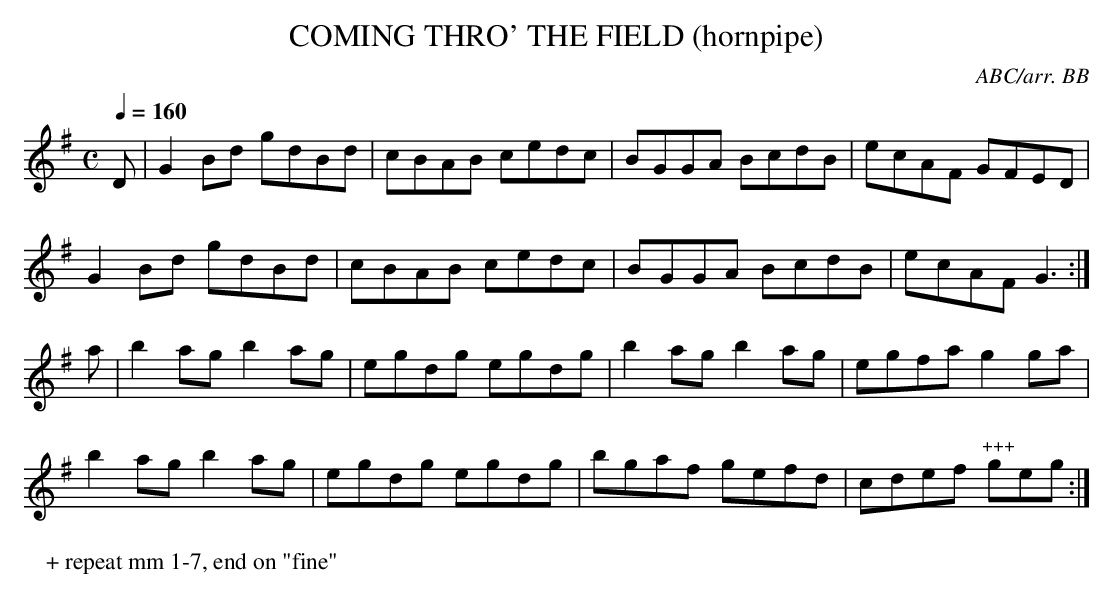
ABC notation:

X:1
T:COMING THRO' THE FIELD (hornpipe)
C:ABC/arr. BB
Y:"moderately quick - hornpipe"
Q:1/4=160
L:1/8
M:C
K:G
D|G2Bd gdBd|cBAB cedc|BGGA BcdB|ecAF GFED|
G2Bd gdBd|cBAB cedc|BGGA BcdB|ecAF G3 :|%"fine"ecAF HG4|]
a|b2ag b2ag|egdg egdg|b2ag b2ag|egfa g2ga|
b2ag b2ag|egdg egdg|bgaf gefd|cdef "+++"geg :|
P: + repeat mm 1-7, end on "fine"
